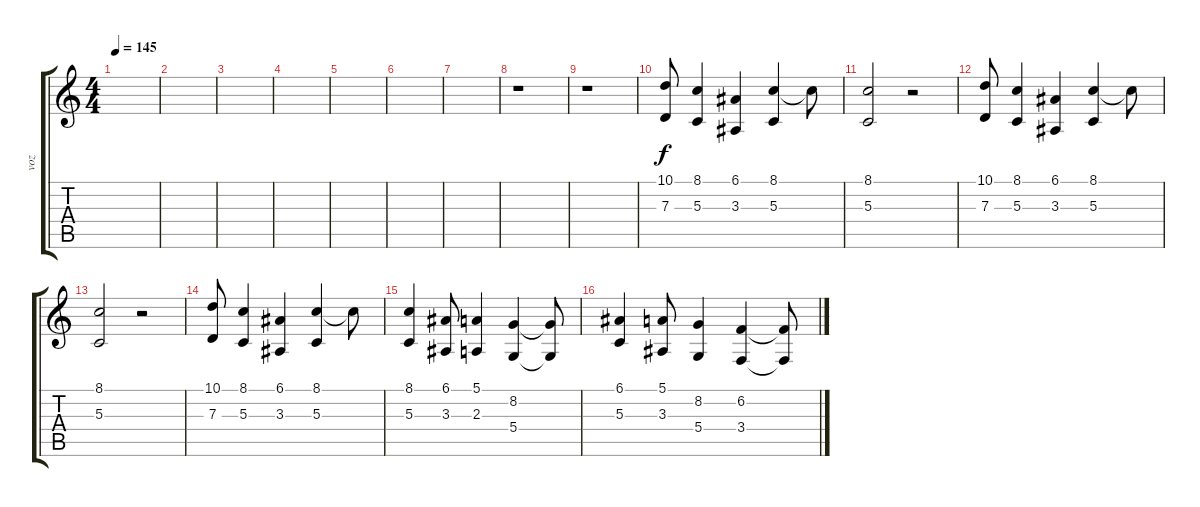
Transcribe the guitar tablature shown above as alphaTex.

\track ("voz" "voz") {instrument lead6voice}
\staff {score tabs}
\tuning (E4 B3 G3 D3 A2 E2) {hide}
\ts (4 4)
\tempo 145
\clef g2
\ks c
|
|
|
|
|
|
|
r.1 |
r.1 |
(10.1 7.3).8 (8.1 5.3).4 (6.1 3.3).4 (8.1 5.3).4 8.1{t}.8 |
(8.1 5.3).2 r.2 |
(10.1 7.3).8 (8.1 5.3).4 (6.1 3.3).4 (8.1 5.3).4 8.1{t}.8 |
(8.1 5.3).2 r.2 |
(10.1 7.3).8 (8.1 5.3).4 (6.1 3.3).4 (8.1 5.3).4 8.1{t}.8 |
(8.1 5.3).4 (6.1 3.3).8 (5.1 2.3).4 (8.2 5.4).4 (8.2{t} 5.4{t}).8 |
(6.1 5.3).4 (5.1 3.3).8 (8.2 5.4).4 (6.2 3.4).4 (6.2{t} 3.4{t}).8
